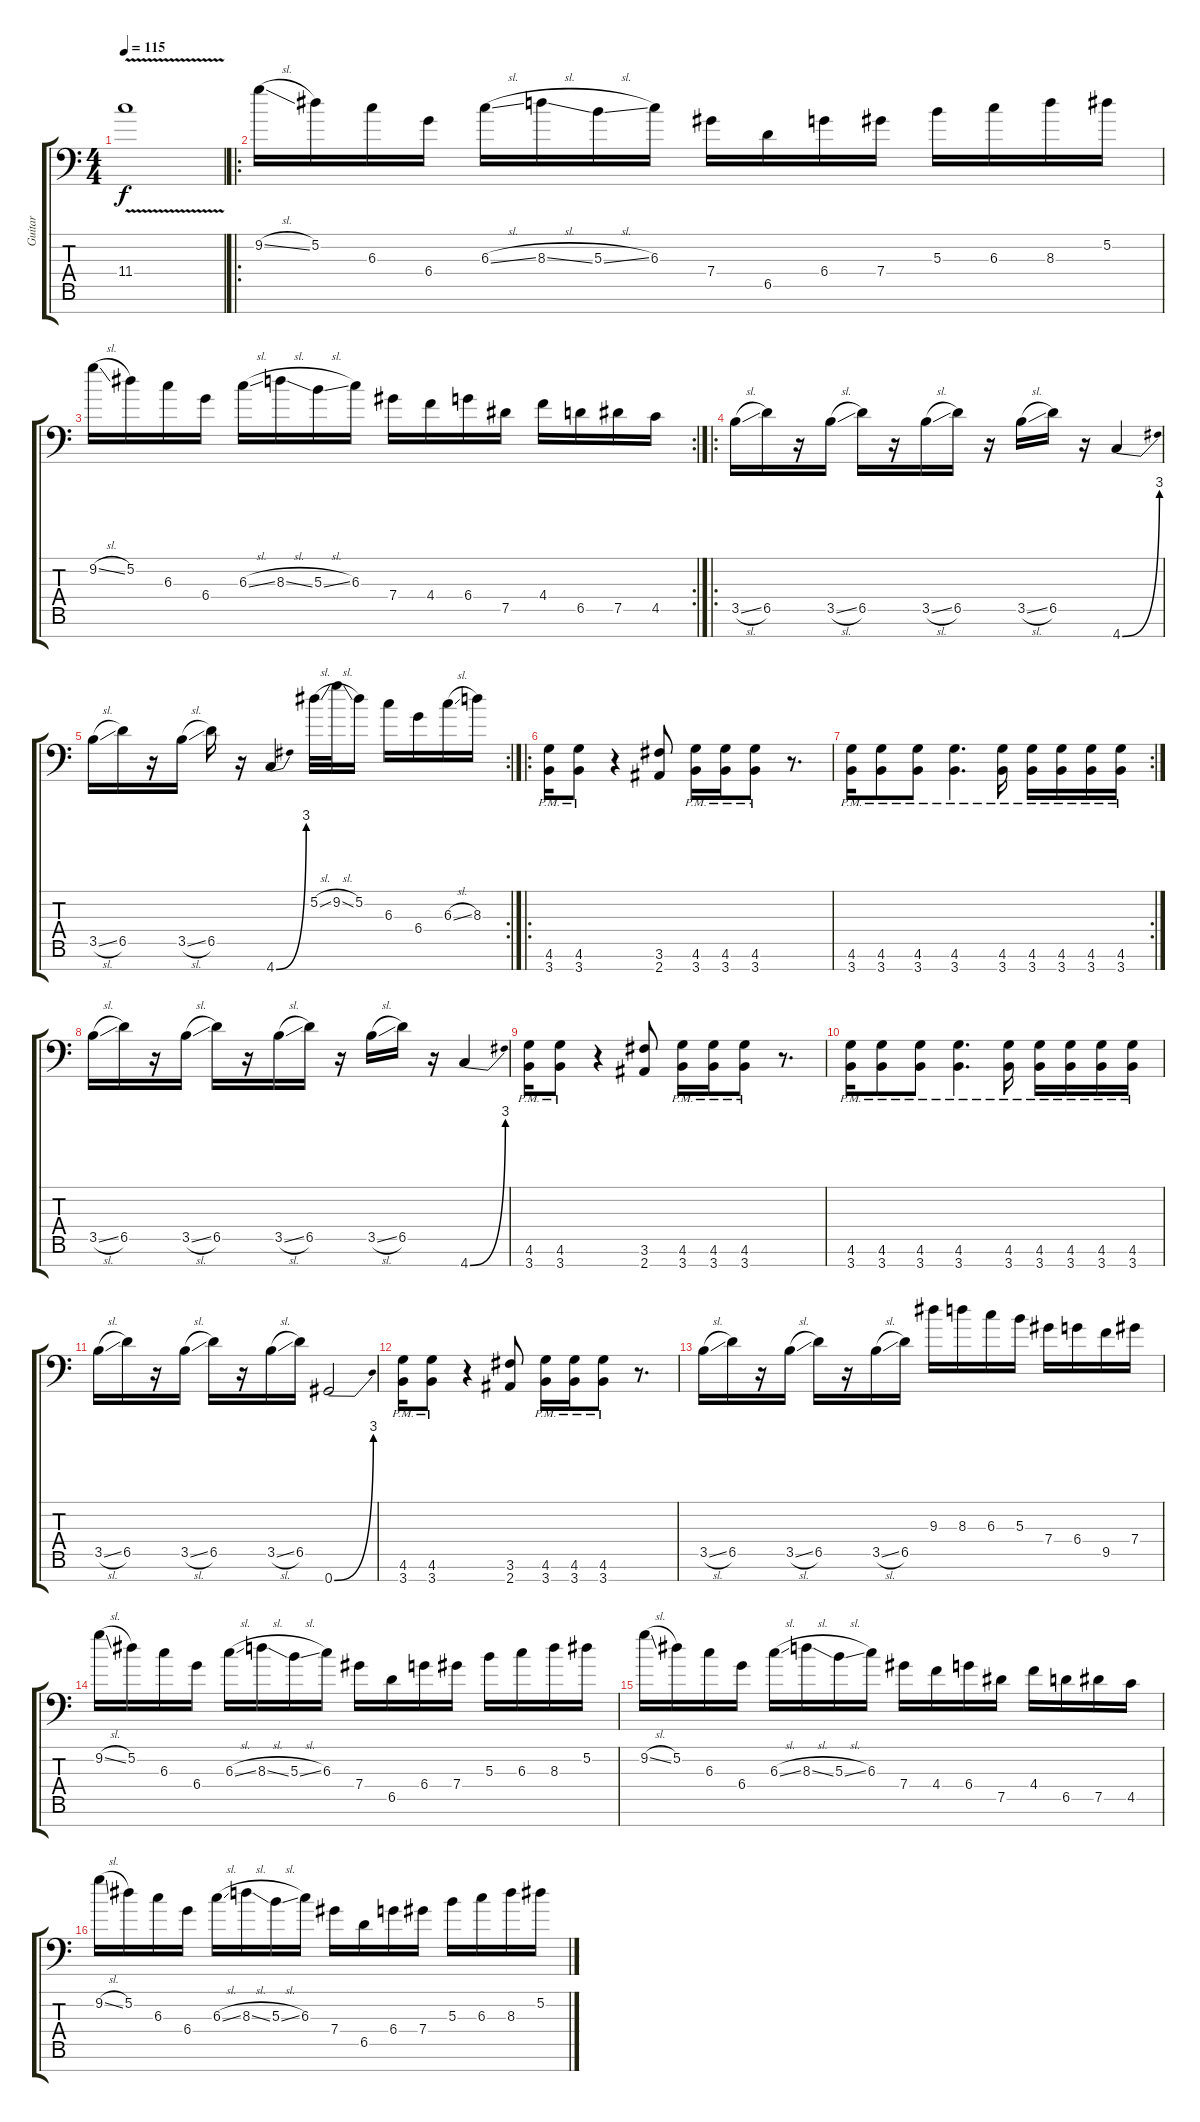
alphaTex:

\track ("Guitar" "Guitar") {instrument distortionguitar}
\staff {score tabs}
\tuning (Eb4 Bb3 Gb3 Db3 Ab2 Eb2 Ab1) {hide}
\ts (4 4)
\tempo 115
\clef f4
\ks c
11.4{v}.1{dy f} |
\ro
9.2{sl}.16 5.2.16 6.3.16 6.4.16 6.3{sl}.16 8.3{sl}.16 5.3{sl}.16 6.3.16 7.4.16 6.5.16 6.4.16 7.4.16 5.3.16 6.3.16 8.3.16 5.2.16 |
\rc 2
9.2{sl}.16 5.2.16 6.3.16 6.4.16 6.3{sl}.16 8.3{sl}.16 5.3{sl}.16 6.3.16 7.4.16 4.4.16 6.4.16 7.5.16 4.4.16 6.5.16 7.5.16 4.5.16 |
\ro
3.5{sl}.16 6.5.16 r.16 3.5{sl}.16 6.5.16 r.16 3.5{sl}.16 6.5.16 r.16 3.5{sl}.16 6.5.16 r.16 4.7{be (bend 0 0 60 12)}.4 |
\rc 2
3.5{sl}.16 6.5.16 r.16 3.5{sl}.16 6.5.16 r.16 4.7{be (bend 0 0 60 12)}.4 5.2{sl}.32 9.2{sl}.32 5.2.16 6.3.16 6.4.16 6.3{sl}.16 8.3.16 |
\ro
(4.6{pm} 3.7{pm}).16 (4.6{pm} 3.7{pm}).8 r.4 (3.6 2.7).8 (4.6{pm} 3.7{pm}).16 (4.6{pm} 3.7{pm}).16 (4.6{pm} 3.7{pm}).8 r.8{d} |
\rc 2
(4.6{pm} 3.7{pm}).16 (4.6{pm} 3.7{pm}).8 (4.6{pm} 3.7{pm}).8 (4.6{pm} 3.7{pm}).4{d} (4.6{pm} 3.7{pm}).16 (4.6{pm} 3.7{pm}).16 (4.6{pm} 3.7{pm}).16 (4.6{pm} 3.7{pm}).16 (4.6{pm} 3.7{pm}).16 |
3.5{sl}.16 6.5.16 r.16 3.5{sl}.16 6.5.16 r.16 3.5{sl}.16 6.5.16 r.16 3.5{sl}.16 6.5.16 r.16 4.7{be (bend 0 0 60 12)}.4 |
(4.6{pm} 3.7{pm}).16 (4.6{pm} 3.7{pm}).8 r.4 (3.6 2.7).8 (4.6{pm} 3.7{pm}).16 (4.6{pm} 3.7{pm}).16 (4.6{pm} 3.7{pm}).8 r.8{d} |
(4.6{pm} 3.7{pm}).16 (4.6{pm} 3.7{pm}).8 (4.6{pm} 3.7{pm}).8 (4.6{pm} 3.7{pm}).4{d} (4.6{pm} 3.7{pm}).16 (4.6{pm} 3.7{pm}).16 (4.6{pm} 3.7{pm}).16 (4.6{pm} 3.7{pm}).16 (4.6{pm} 3.7{pm}).16 |
3.5{sl}.16 6.5.16 r.16 3.5{sl}.16 6.5.16 r.16 3.5{sl}.16 6.5.16 0.7{be (bend 0 0 60 12)}.2 |
(4.6{pm} 3.7{pm}).16 (4.6{pm} 3.7{pm}).8 r.4 (3.6 2.7).8 (4.6{pm} 3.7{pm}).16 (4.6{pm} 3.7{pm}).16 (4.6{pm} 3.7{pm}).8 r.8{d} |
3.5{sl}.16 6.5.16 r.16 3.5{sl}.16 6.5.16 r.16 3.5{sl}.16 6.5.16 9.3.16 8.3.16 6.3.16 5.3.16 7.4.16 6.4.16 9.5.16 7.4.16 |
9.2{sl}.16 5.2.16 6.3.16 6.4.16 6.3{sl}.16 8.3{sl}.16 5.3{sl}.16 6.3.16 7.4.16 6.5.16 6.4.16 7.4.16 5.3.16 6.3.16 8.3.16 5.2.16 |
9.2{sl}.16 5.2.16 6.3.16 6.4.16 6.3{sl}.16 8.3{sl}.16 5.3{sl}.16 6.3.16 7.4.16 4.4.16 6.4.16 7.5.16 4.4.16 6.5.16 7.5.16 4.5.16 |
9.2{sl}.16 5.2.16 6.3.16 6.4.16 6.3{sl}.16 8.3{sl}.16 5.3{sl}.16 6.3.16 7.4.16 6.5.16 6.4.16 7.4.16 5.3.16 6.3.16 8.3.16 5.2.16
